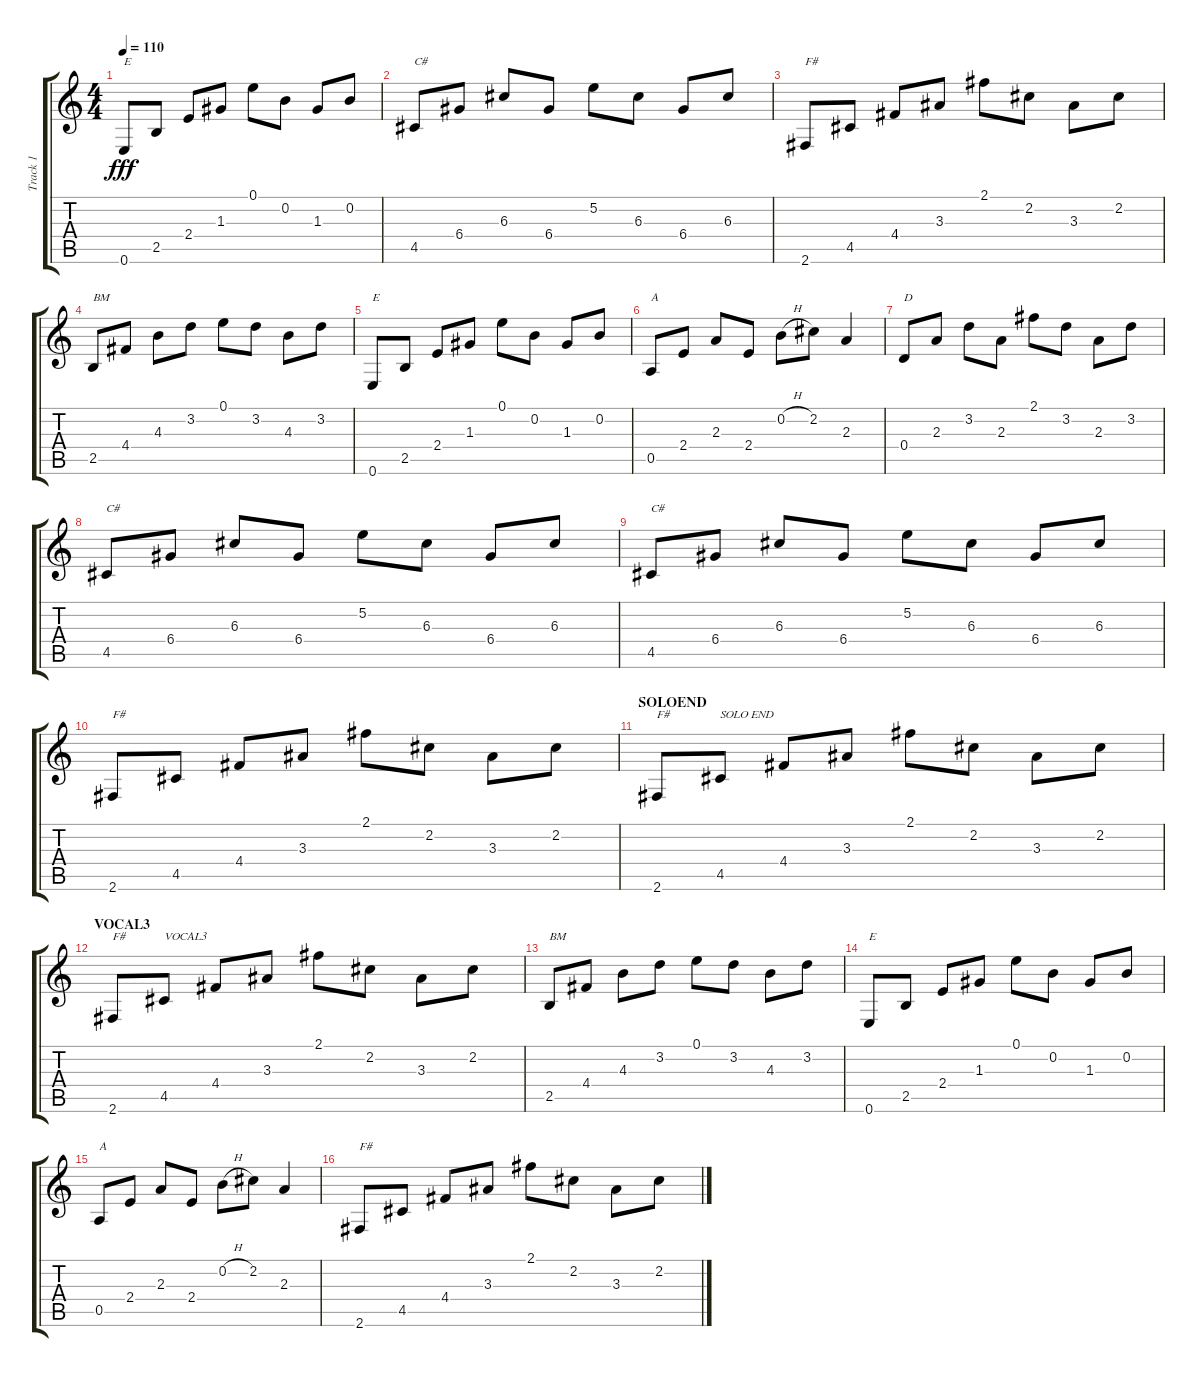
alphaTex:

\track ("Track 1" "Track 1") {instrument acousticguitarsteel}
\staff {score tabs}
\tuning (E4 B3 G3 D3 A2 E2) {hide}
\ts (4 4)
\tempo 110
\clef g2
\ks c
0.6.8{txt "E" dy fff} 2.5.8 2.4.8 1.3.8 0.1.8 0.2.8 1.3.8 0.2.8 |
4.5.8{txt "C#"} 6.4.8 6.3.8 6.4.8 5.2.8 6.3.8 6.4.8 6.3.8 |
2.6.8{txt "F#"} 4.5.8 4.4.8 3.3.8 2.1.8 2.2.8 3.3.8 2.2.8 |
2.5.8{txt "BM"} 4.4.8 4.3.8 3.2.8 0.1.8 3.2.8 4.3.8 3.2.8 |
0.6.8{txt "E"} 2.5.8 2.4.8 1.3.8 0.1.8 0.2.8 1.3.8 0.2.8 |
0.5.8{txt "A"} 2.4.8 2.3.8 2.4.8 0.2{h}.8 2.2.8 2.3.4 |
0.4.8{txt "D"} 2.3.8 3.2.8 2.3.8 2.1.8 3.2.8 2.3.8 3.2.8 |
4.5.8{txt "C#"} 6.4.8 6.3.8 6.4.8 5.2.8 6.3.8 6.4.8 6.3.8 |
4.5.8{txt "C#"} 6.4.8 6.3.8 6.4.8 5.2.8 6.3.8 6.4.8 6.3.8 |
2.6.8{txt "F#"} 4.5.8 4.4.8 3.3.8 2.1.8 2.2.8 3.3.8 2.2.8 |
\section ("" "SOLOEND")
2.6.8{txt "F#"} 4.5.8{txt "SOLO END"} 4.4.8 3.3.8 2.1.8 2.2.8 3.3.8 2.2.8 |
\section ("" "VOCAL3")
2.6.8{txt "F#"} 4.5.8{txt "VOCAL3"} 4.4.8 3.3.8 2.1.8 2.2.8 3.3.8 2.2.8 |
2.5.8{txt "BM"} 4.4.8 4.3.8 3.2.8 0.1.8 3.2.8 4.3.8 3.2.8 |
0.6.8{txt "E"} 2.5.8 2.4.8 1.3.8 0.1.8 0.2.8 1.3.8 0.2.8 |
0.5.8{txt "A"} 2.4.8 2.3.8 2.4.8 0.2{h}.8 2.2.8 2.3.4 |
2.6.8{txt "F#"} 4.5.8 4.4.8 3.3.8 2.1.8 2.2.8 3.3.8 2.2.8
